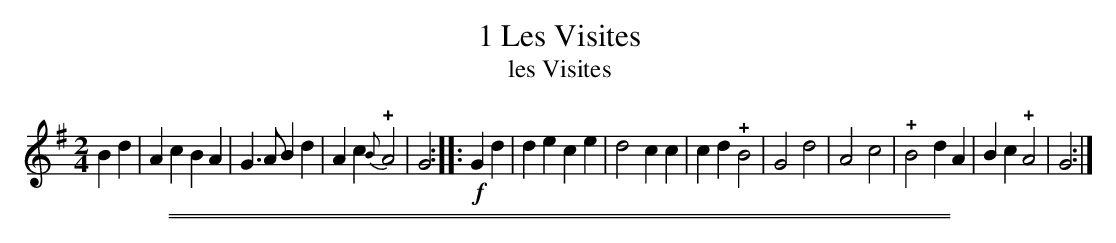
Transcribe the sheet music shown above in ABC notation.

X:1
T: 1 Les Visites
T: les Visites
M: 2/4
L: 1/4
K: G
Bd |\
Ac BA | G>A Bd | Ac {B}!+!A2 | G2 :|\
|: !f!Gd |\
de ce | d2 cc | cd !+!B2 | G2 d2 |\
A2 c2 | !+!B2 dA | Bc !+!A2 | G2 :|
